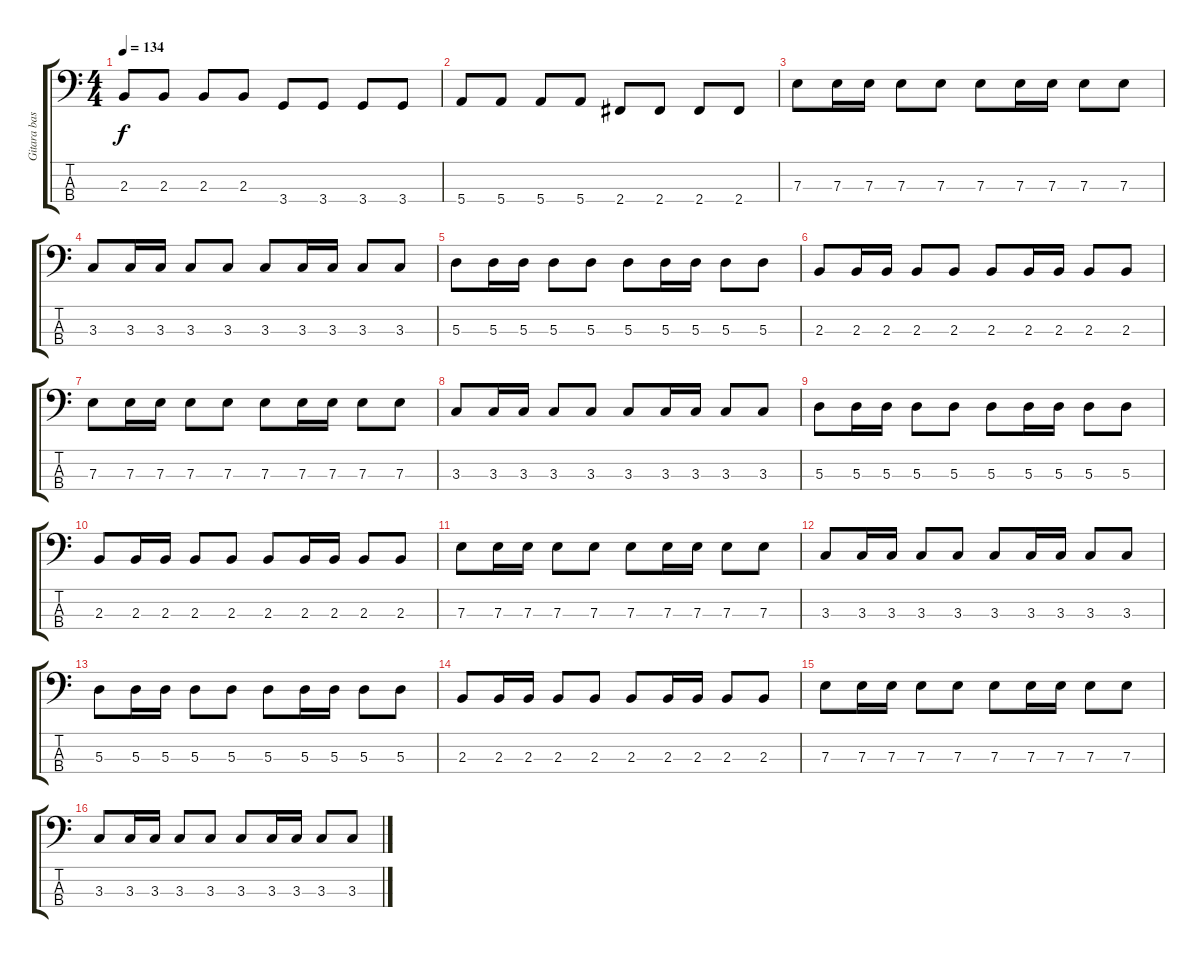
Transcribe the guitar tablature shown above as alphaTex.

\track ("Gitara basowa" "Gitara bas") {instrument electricbassfinger}
\staff {score tabs}
\tuning (G2 D2 A1 E1) {hide}
\ts (4 4)
\tempo 134
\clef f4
\ks c
2.3.8{dy f} 2.3.8 2.3.8 2.3.8 3.4.8 3.4.8 3.4.8 3.4.8 |
5.4.8 5.4.8 5.4.8 5.4.8 2.4.8 2.4.8 2.4.8 2.4.8 |
7.3.8 7.3.16 7.3.16 7.3.8 7.3.8 7.3.8 7.3.16 7.3.16 7.3.8 7.3.8 |
3.3.8 3.3.16 3.3.16 3.3.8 3.3.8 3.3.8 3.3.16 3.3.16 3.3.8 3.3.8 |
5.3.8 5.3.16 5.3.16 5.3.8 5.3.8 5.3.8 5.3.16 5.3.16 5.3.8 5.3.8 |
2.3.8 2.3.16 2.3.16 2.3.8 2.3.8 2.3.8 2.3.16 2.3.16 2.3.8 2.3.8 |
7.3.8 7.3.16 7.3.16 7.3.8 7.3.8 7.3.8 7.3.16 7.3.16 7.3.8 7.3.8 |
3.3.8 3.3.16 3.3.16 3.3.8 3.3.8 3.3.8 3.3.16 3.3.16 3.3.8 3.3.8 |
5.3.8 5.3.16 5.3.16 5.3.8 5.3.8 5.3.8 5.3.16 5.3.16 5.3.8 5.3.8 |
2.3.8 2.3.16 2.3.16 2.3.8 2.3.8 2.3.8 2.3.16 2.3.16 2.3.8 2.3.8 |
7.3.8 7.3.16 7.3.16 7.3.8 7.3.8 7.3.8 7.3.16 7.3.16 7.3.8 7.3.8 |
3.3.8 3.3.16 3.3.16 3.3.8 3.3.8 3.3.8 3.3.16 3.3.16 3.3.8 3.3.8 |
5.3.8 5.3.16 5.3.16 5.3.8 5.3.8 5.3.8 5.3.16 5.3.16 5.3.8 5.3.8 |
2.3.8 2.3.16 2.3.16 2.3.8 2.3.8 2.3.8 2.3.16 2.3.16 2.3.8 2.3.8 |
7.3.8 7.3.16 7.3.16 7.3.8 7.3.8 7.3.8 7.3.16 7.3.16 7.3.8 7.3.8 |
3.3.8 3.3.16 3.3.16 3.3.8 3.3.8 3.3.8 3.3.16 3.3.16 3.3.8 3.3.8
